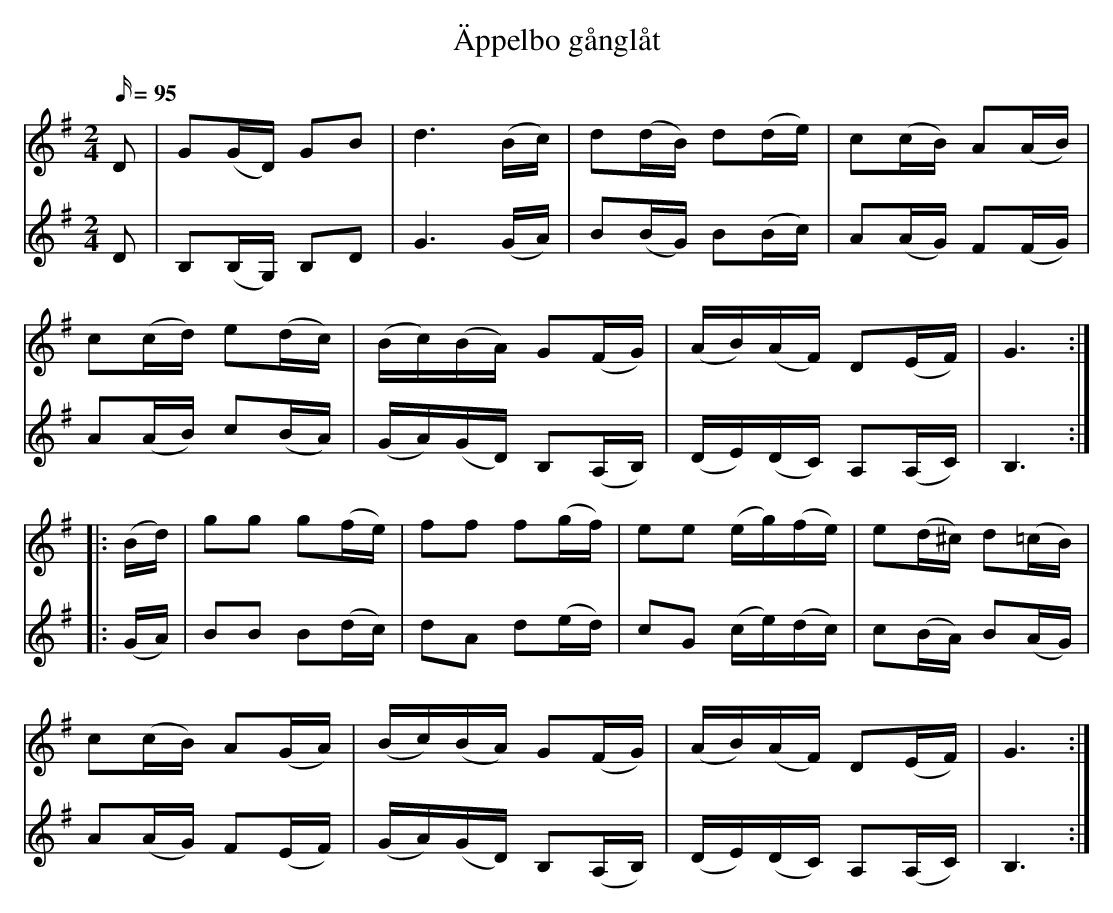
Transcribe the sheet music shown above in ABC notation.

X:1
T:Äppelbo gånglåt
M:2/4
L:1/16
K:G
Q: 95
V:1
D2 | G2(GD) G2B2 | d6(Bc) | d2(dB) d2(de) | c2(cB) A2(AB) |
c2(cd) e2(dc) | (Bc)(BA) G2(FG) | (AB)(AF) D2(EF) | G6 :|
|: (Bd) | g2g2 g2(fe) | f2f2 f2(gf) | e2e2 (eg)(fe) | e2(d^c) d2(=cB) |
c2(cB) A2(GA) | (Bc)(BA) G2(FG) | (AB)(AF) D2(EF) | G6 :|
V:2
D2 | B,2(B,G,) B,2D2 | G6(GA) | B2(BG) B2(Bc) | A2(AG) F2(FG) |
A2(AB) c2(BA) | (GA)(GD) B,2(A,B,) | (DE)(DC) A,2(A,C) | B,6 :|
|: (GA) | B2B2 B2(dc) | d2A2 d2(ed) | c2G2 (ce)(dc) | c2(BA) B2(AG) |
A2(AG) F2(EF) | (GA)(GD) B,2(A,B,) | (DE)(DC) A,2(A,C) | B,6 :|
